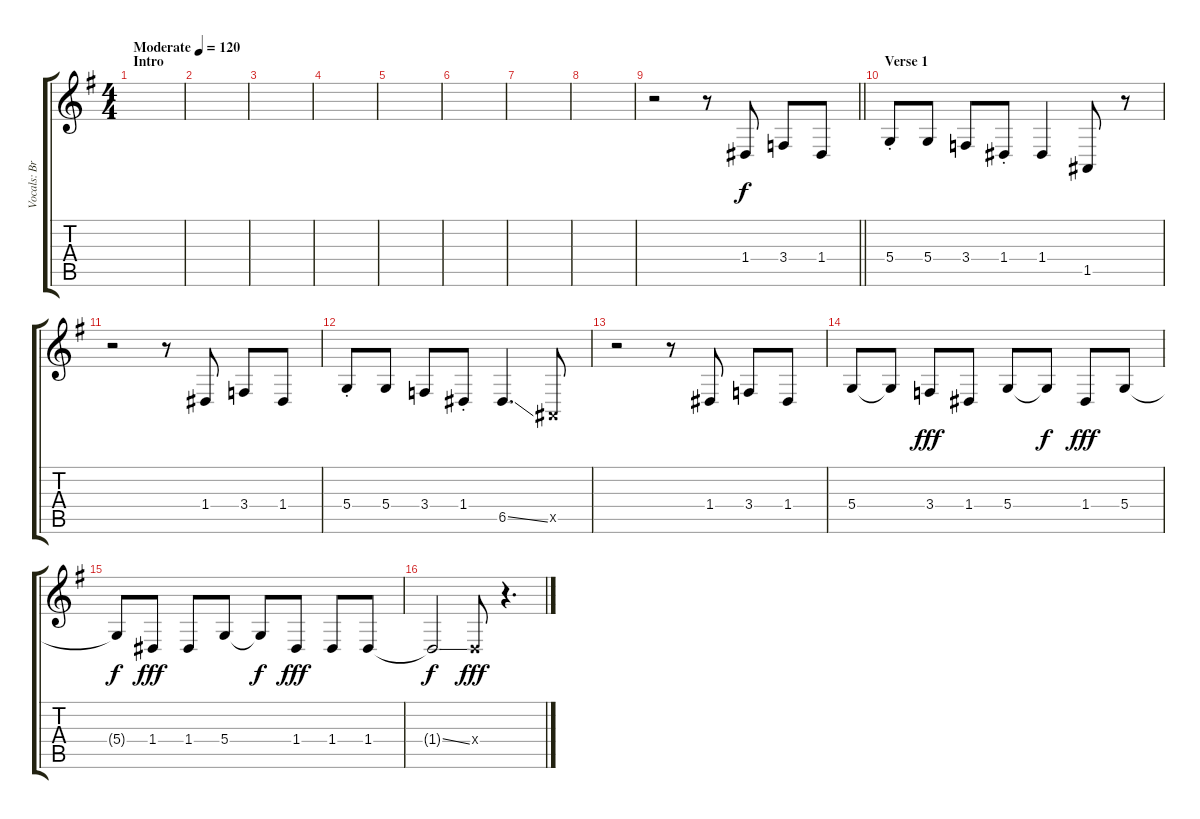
\track ("Vocals: Bret Michaels" "Vocals: Br") {instrument lead6voice}
\staff {score tabs}
\tuning (E4 B3 G3 D3 A2 E2) {hide}
\ts (4 4)
\section ("" "Intro")
\tempo (120 "Moderate")
\clef g2
\ks g
|
|
|
|
|
|
|
|
\barLineRight lightlight
r.2 r.8 1.4.8 3.4.8 1.4.8 |
\section ("" "Verse 1")
5.4{st}.8 5.4.8 3.4.8 1.4{st}.8 1.4.4 1.5.8 r.8 |
r.2 r.8 1.4.8 3.4.8 1.4.8 |
5.4{st}.8 5.4.8 3.4.8 1.4{st}.8 6.5{ss}.4{d} 1.5{x}.8 |
r.2 r.8 1.4.8 3.4.8 1.4.8 |
5.4.8 5.4{t}.8{dy f} 3.4.8{dy fff} 1.4.8 5.4.8 5.4{t}.8{dy f} 1.4.8{dy fff} 5.4.8 |
5.4{t}.8{dy f} 1.4.8{dy fff} 1.4.8 5.4.8 5.4{t}.8{dy f} 1.4.8{dy fff} 1.4.8 1.4.8 |
1.4{ss t}.2{dy f} 0.4{x}.8{dy fff} r.4{d}
